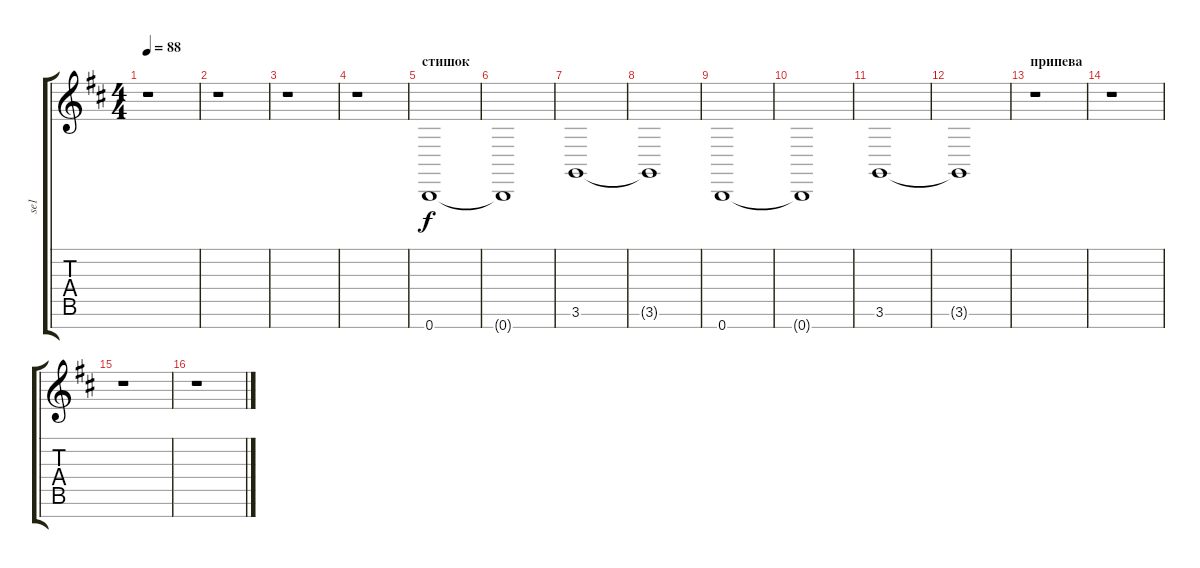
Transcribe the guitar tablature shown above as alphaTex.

\track ("se1" "se1") {instrument stringensemble1}
\staff {score tabs}
\tuning (E4 B3 G3 D3 A2 E2 B1) {hide}
\ts (4 4)
\tempo 88
\clef g2
\ks bminor
r.1{dy f} |
r.1 |
r.1 |
r.1 |
\section ("" "стишок")
0.7.1 |
0.7{t}.1 |
3.6.1 |
3.6{t}.1 |
0.7.1 |
0.7{t}.1 |
3.6.1 |
3.6{t}.1 |
\section ("" "припева")
r.1 |
r.1 |
r.1 |
r.1
